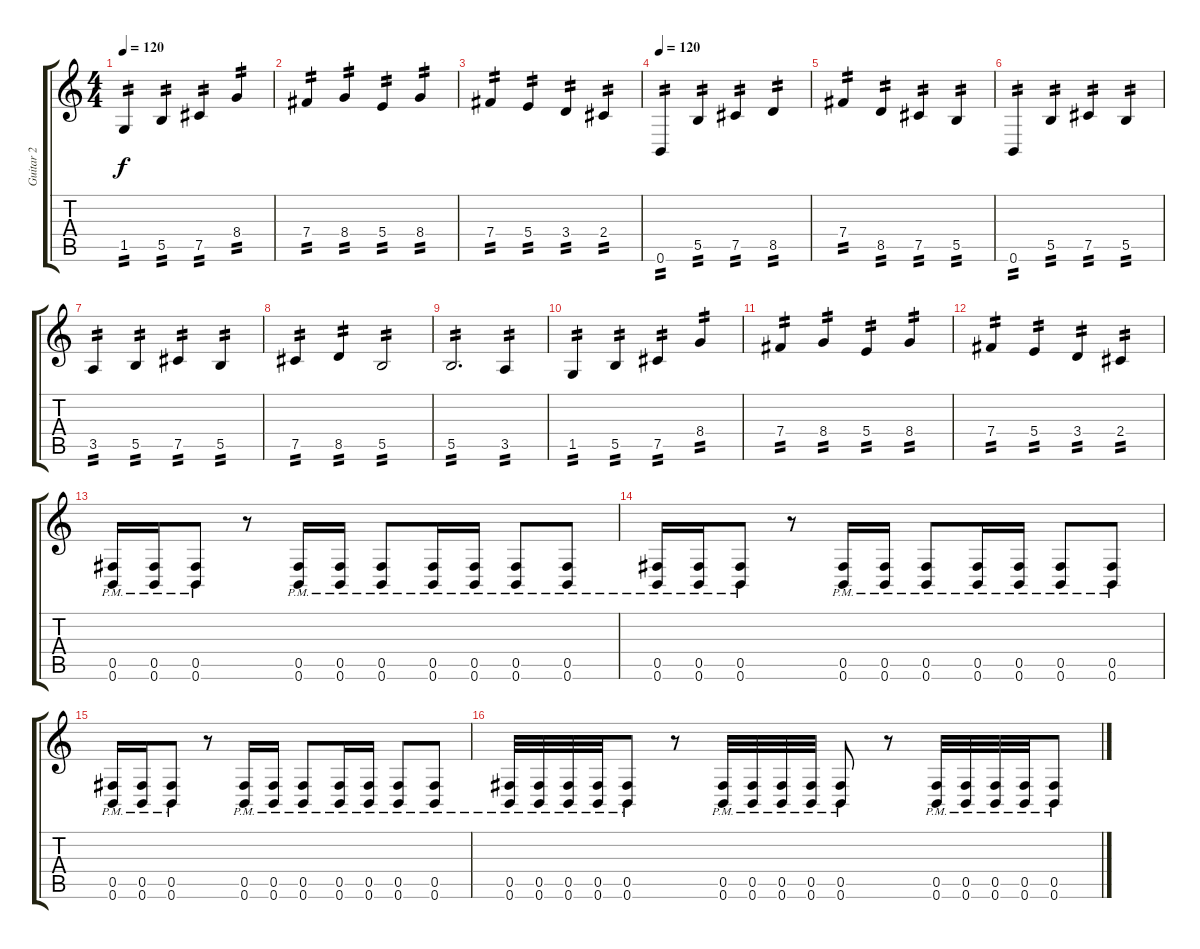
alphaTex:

\track ("Guitar 2" "Guitar 2") {instrument distortionguitar}
\staff {score tabs}
\tuning (Db4 Ab3 E3 B2 Gb2 B1) {hide}
\ts (4 4)
\tempo 120
\clef g2
\ks c
1.5.4{tp 2 dy f} 5.5.4{tp 2} 7.5.4{tp 2} 8.4.4{tp 2} |
7.4.4{tp 2} 8.4.4{tp 2} 5.4.4{tp 2} 8.4.4{tp 2} |
7.4.4{tp 2} 5.4.4{tp 2} 3.4.4{tp 2} 2.4.4{tp 2} |
\tempo 120
0.6.4{tp 2} 5.5.4{tp 2} 7.5.4{tp 2} 8.5.4{tp 2} |
7.4.4{tp 2} 8.5.4{tp 2} 7.5.4{tp 2} 5.5.4{tp 2} |
0.6.4{tp 2} 5.5.4{tp 2} 7.5.4{tp 2} 5.5.4{tp 2} |
3.5.4{tp 2} 5.5.4{tp 2} 7.5.4{tp 2} 5.5.4{tp 2} |
7.5.4{tp 2} 8.5.4{tp 2} 5.5.2{tp 2} |
5.5.2{d tp 2} 3.5.4{tp 2} |
1.5.4{tp 2} 5.5.4{tp 2} 7.5.4{tp 2} 8.4.4{tp 2} |
7.4.4{tp 2} 8.4.4{tp 2} 5.4.4{tp 2} 8.4.4{tp 2} |
7.4.4{tp 2} 5.4.4{tp 2} 3.4.4{tp 2} 2.4.4{tp 2} |
(0.5{pm} 0.6{pm}).16 (0.5{pm} 0.6{pm}).16 (0.5{pm} 0.6{pm}).8 r.8 (0.5{pm} 0.6{pm}).16 (0.5{pm} 0.6{pm}).16 (0.5{pm} 0.6{pm}).8 (0.5{pm} 0.6{pm}).16 (0.5{pm} 0.6{pm}).16 (0.5{pm} 0.6{pm}).8 (0.5{pm} 0.6{pm}).8 |
(0.5{pm} 0.6{pm}).16 (0.5{pm} 0.6{pm}).16 (0.5{pm} 0.6{pm}).8 r.8 (0.5{pm} 0.6{pm}).16 (0.5{pm} 0.6{pm}).16 (0.5{pm} 0.6{pm}).8 (0.5{pm} 0.6{pm}).16 (0.5{pm} 0.6{pm}).16 (0.5{pm} 0.6{pm}).8 (0.5{pm} 0.6{pm}).8 |
(0.5{pm} 0.6{pm}).16 (0.5{pm} 0.6{pm}).16 (0.5{pm} 0.6{pm}).8 r.8 (0.5{pm} 0.6{pm}).16 (0.5{pm} 0.6{pm}).16 (0.5{pm} 0.6{pm}).8 (0.5{pm} 0.6{pm}).16 (0.5{pm} 0.6{pm}).16 (0.5{pm} 0.6{pm}).8 (0.5{pm} 0.6{pm}).8 |
(0.5{pm} 0.6{pm}).32 (0.5{pm} 0.6{pm}).32 (0.5{pm} 0.6{pm}).32 (0.5{pm} 0.6{pm}).32 (0.5{pm} 0.6{pm}).8 r.8 (0.5{pm} 0.6{pm}).32 (0.5{pm} 0.6{pm}).32 (0.5{pm} 0.6{pm}).32 (0.5{pm} 0.6{pm}).32 (0.5{pm} 0.6{pm}).8 r.8 (0.5{pm} 0.6{pm}).32 (0.5{pm} 0.6{pm}).32 (0.5{pm} 0.6{pm}).32 (0.5{pm} 0.6{pm}).32 (0.5{pm} 0.6{pm}).8
